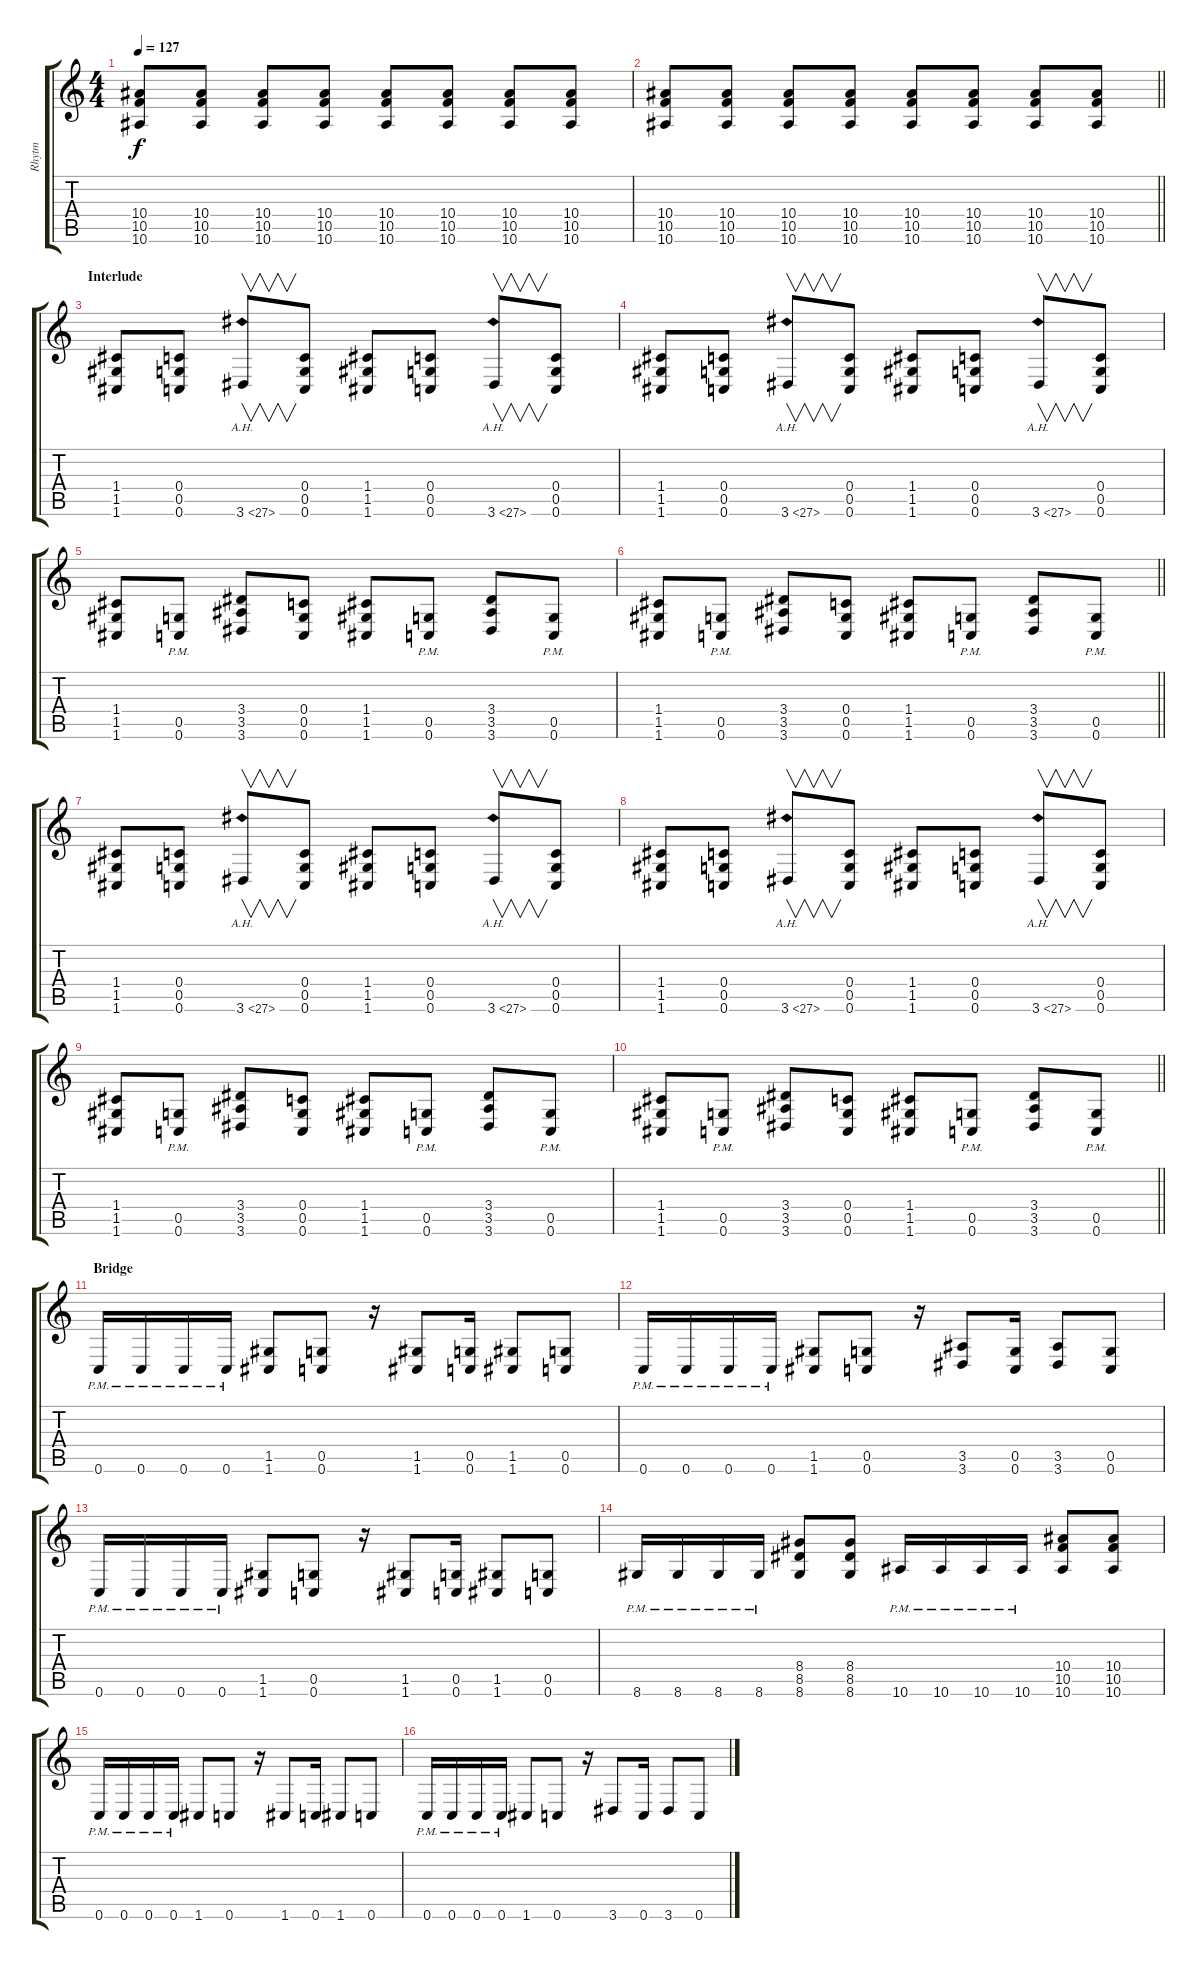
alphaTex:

\track ("Rhytm" "Rhytm") {instrument distortionguitar}
\staff {score tabs}
\tuning (D4 A3 F3 C3 G2 C2) {hide}
\ts (4 4)
\tempo 127
\clef g2
\ks c
(10.4 10.5 10.6).8{dy f} (10.4 10.5 10.6).8 (10.4 10.5 10.6).8 (10.4 10.5 10.6).8 (10.4 10.5 10.6).8 (10.4 10.5 10.6).8 (10.4 10.5 10.6).8 (10.4 10.5 10.6).8 |
\barLineRight lightlight
(10.4 10.5 10.6).8 (10.4 10.5 10.6).8 (10.4 10.5 10.6).8 (10.4 10.5 10.6).8 (10.4 10.5 10.6).8 (10.4 10.5 10.6).8 (10.4 10.5 10.6).8 (10.4 10.5 10.6).8 |
\section ("" "Interlude")
(1.4 1.5 1.6).8 (0.4 0.5 0.6).8 3.6{ah 24}.8{v} (0.4 0.5 0.6).8 (1.4 1.5 1.6).8 (0.4 0.5 0.6).8 3.6{ah 24}.8{v} (0.4 0.5 0.6).8 |
(1.4 1.5 1.6).8 (0.4 0.5 0.6).8 3.6{ah 24}.8{v} (0.4 0.5 0.6).8 (1.4 1.5 1.6).8 (0.4 0.5 0.6).8 3.6{ah 24}.8{v} (0.4 0.5 0.6).8 |
(1.4 1.5 1.6).8 (0.5{pm} 0.6{pm}).8 (3.4 3.5 3.6).8 (0.4 0.5 0.6).8 (1.4 1.5 1.6).8 (0.5{pm} 0.6{pm}).8 (3.4 3.5 3.6).8 (0.5{pm} 0.6{pm}).8 |
\barLineRight lightlight
(1.4 1.5 1.6).8 (0.5{pm} 0.6{pm}).8 (3.4 3.5 3.6).8 (0.4 0.5 0.6).8 (1.4 1.5 1.6).8 (0.5{pm} 0.6{pm}).8 (3.4 3.5 3.6).8 (0.5{pm} 0.6{pm}).8 |
(1.4 1.5 1.6).8 (0.4 0.5 0.6).8 3.6{ah 24}.8{v} (0.4 0.5 0.6).8 (1.4 1.5 1.6).8 (0.4 0.5 0.6).8 3.6{ah 24}.8{v} (0.4 0.5 0.6).8 |
(1.4 1.5 1.6).8 (0.4 0.5 0.6).8 3.6{ah 24}.8{v} (0.4 0.5 0.6).8 (1.4 1.5 1.6).8 (0.4 0.5 0.6).8 3.6{ah 24}.8{v} (0.4 0.5 0.6).8 |
(1.4 1.5 1.6).8 (0.5{pm} 0.6{pm}).8 (3.4 3.5 3.6).8 (0.4 0.5 0.6).8 (1.4 1.5 1.6).8 (0.5{pm} 0.6{pm}).8 (3.4 3.5 3.6).8 (0.5{pm} 0.6{pm}).8 |
\barLineRight lightlight
(1.4 1.5 1.6).8 (0.5{pm} 0.6{pm}).8 (3.4 3.5 3.6).8 (0.4 0.5 0.6).8 (1.4 1.5 1.6).8 (0.5{pm} 0.6{pm}).8 (3.4 3.5 3.6).8 (0.5{pm} 0.6{pm}).8 |
\section ("" "Bridge")
0.6{pm}.16 0.6{pm}.16 0.6{pm}.16 0.6{pm}.16 (1.5 1.6).8 (0.5 0.6).8 r.16 (1.5 1.6).8 (0.5 0.6).16 (1.5 1.6).8 (0.5 0.6).8 |
0.6{pm}.16 0.6{pm}.16 0.6{pm}.16 0.6{pm}.16 (1.5 1.6).8 (0.5 0.6).8 r.16 (3.5 3.6).8 (0.5 0.6).16 (3.5 3.6).8 (0.5 0.6).8 |
0.6{pm}.16 0.6{pm}.16 0.6{pm}.16 0.6{pm}.16 (1.5 1.6).8 (0.5 0.6).8 r.16 (1.5 1.6).8 (0.5 0.6).16 (1.5 1.6).8 (0.5 0.6).8 |
8.6{pm}.16 8.6{pm}.16 8.6{pm}.16 8.6{pm}.16 (8.4 8.5 8.6).8 (8.4 8.5 8.6).8 10.6{pm}.16 10.6{pm}.16 10.6{pm}.16 10.6{pm}.16 (10.4 10.5 10.6).8 (10.4 10.5 10.6).8 |
0.6{pm}.16 0.6{pm}.16 0.6{pm}.16 0.6{pm}.16 1.6.8 0.6.8 r.16 1.6.8 0.6.16 1.6.8 0.6.8 |
0.6{pm}.16 0.6{pm}.16 0.6{pm}.16 0.6{pm}.16 1.6.8 0.6.8 r.16 3.6.8 0.6.16 3.6.8 0.6.8
